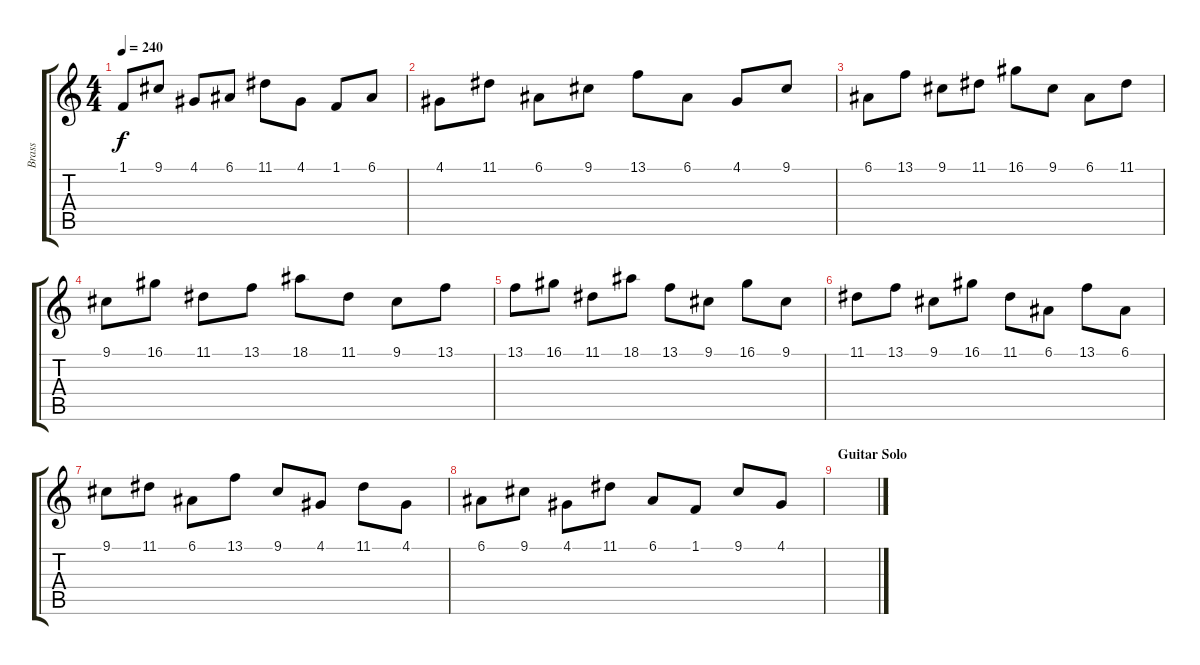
\track ("Brass" "Brass") {instrument trombone}
\staff {score tabs}
\tuning (E4 B3 G3 D3 A2 E2) {hide}
\ts (4 4)
\tempo 240
\clef g2
\ks c
1.1.8{dy f} 9.1.8 4.1.8 6.1.8 11.1.8 4.1.8 1.1.8 6.1.8 |
4.1.8 11.1.8 6.1.8 9.1.8 13.1.8 6.1.8 4.1.8 9.1.8 |
6.1.8 13.1.8 9.1.8 11.1.8 16.1.8 9.1.8 6.1.8 11.1.8 |
9.1.8 16.1.8 11.1.8 13.1.8 18.1.8 11.1.8 9.1.8 13.1.8 |
13.1.8 16.1.8 11.1.8 18.1.8 13.1.8 9.1.8 16.1.8 9.1.8 |
11.1.8 13.1.8 9.1.8 16.1.8 11.1.8 6.1.8 13.1.8 6.1.8 |
9.1.8 11.1.8 6.1.8 13.1.8 9.1.8 4.1.8 11.1.8 4.1.8 |
6.1.8 9.1.8 4.1.8 11.1.8 6.1.8 1.1.8 9.1.8 4.1.8 |
\section ("" "Guitar Solo")
